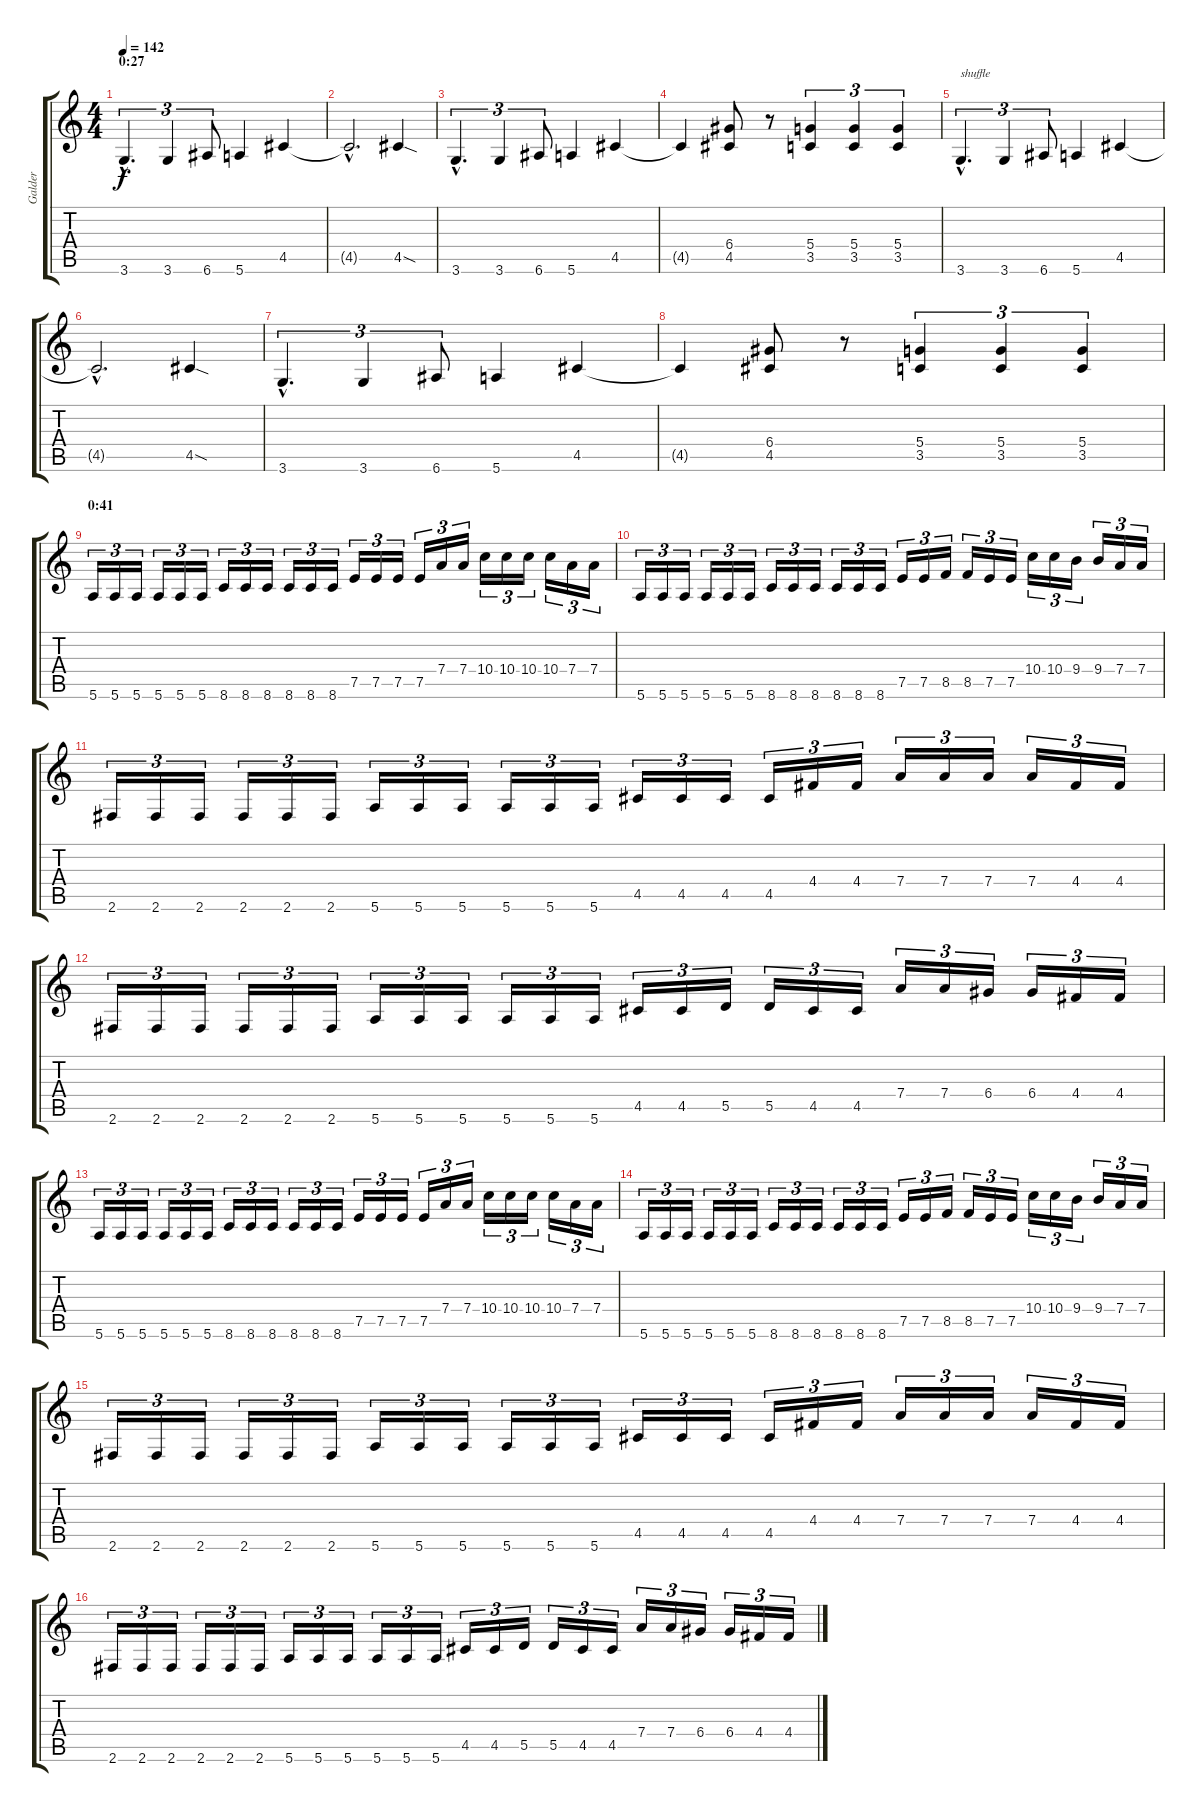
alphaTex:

\track ("Galder" "Galder") {instrument distortionguitar}
\staff {score tabs}
\tuning (E4 B3 G3 D3 A2 E2) {hide}
\ts (4 4)
\section ("" "0:27")
\tempo 142
\clef g2
\ks c
3.6{hac}.4{d tu (3 2) dy f} 3.6.4{tu (3 2)} 6.6.8{tu (3 2)} 5.6.4 4.5.4 |
4.5{hac t}.2{d} 4.5{sod}.4 |
3.6{hac}.4{d tu (3 2)} 3.6.4{tu (3 2)} 6.6.8{tu (3 2)} 5.6.4 4.5.4 |
4.5{t}.4 (6.4 4.5).8 r.8 (5.4 3.5).4{tu (3 2)} (5.4 3.5).4{tu (3 2)} (5.4 3.5).4{tu (3 2)} |
3.6{hac}.4{d tu (3 2) txt "shuffle"} 3.6.4{tu (3 2)} 6.6.8{tu (3 2)} 5.6.4 4.5.4 |
4.5{hac t}.2{d} 4.5{sod}.4 |
3.6{hac}.4{d tu (3 2)} 3.6.4{tu (3 2)} 6.6.8{tu (3 2)} 5.6.4 4.5.4 |
4.5{t}.4 (6.4 4.5).8 r.8 (5.4 3.5).4{tu (3 2)} (5.4 3.5).4{tu (3 2)} (5.4 3.5).4{tu (3 2)} |
\section ("" "0:41")
5.6.16{tu (3 2)} 5.6.16{tu (3 2)} 5.6.16{tu (3 2)} 5.6.16{tu (3 2)} 5.6.16{tu (3 2)} 5.6.16{tu (3 2)} 8.6.16{tu (3 2)} 8.6.16{tu (3 2)} 8.6.16{tu (3 2)} 8.6.16{tu (3 2)} 8.6.16{tu (3 2)} 8.6.16{tu (3 2)} 7.5.16{tu (3 2)} 7.5.16{tu (3 2)} 7.5.16{tu (3 2)} 7.5.16{tu (3 2)} 7.4.16{tu (3 2)} 7.4.16{tu (3 2)} 10.4.16{tu (3 2)} 10.4.16{tu (3 2)} 10.4.16{tu (3 2)} 10.4.16{tu (3 2)} 7.4.16{tu (3 2)} 7.4.16{tu (3 2)} |
5.6.16{tu (3 2)} 5.6.16{tu (3 2)} 5.6.16{tu (3 2)} 5.6.16{tu (3 2)} 5.6.16{tu (3 2)} 5.6.16{tu (3 2)} 8.6.16{tu (3 2)} 8.6.16{tu (3 2)} 8.6.16{tu (3 2)} 8.6.16{tu (3 2)} 8.6.16{tu (3 2)} 8.6.16{tu (3 2)} 7.5.16{tu (3 2)} 7.5.16{tu (3 2)} 8.5.16{tu (3 2)} 8.5.16{tu (3 2)} 7.5.16{tu (3 2)} 7.5.16{tu (3 2)} 10.4.16{tu (3 2)} 10.4.16{tu (3 2)} 9.4.16{tu (3 2)} 9.4.16{tu (3 2)} 7.4.16{tu (3 2)} 7.4.16{tu (3 2)} |
2.6.16{tu (3 2)} 2.6.16{tu (3 2)} 2.6.16{tu (3 2)} 2.6.16{tu (3 2)} 2.6.16{tu (3 2)} 2.6.16{tu (3 2)} 5.6.16{tu (3 2)} 5.6.16{tu (3 2)} 5.6.16{tu (3 2)} 5.6.16{tu (3 2)} 5.6.16{tu (3 2)} 5.6.16{tu (3 2)} 4.5.16{tu (3 2)} 4.5.16{tu (3 2)} 4.5.16{tu (3 2)} 4.5.16{tu (3 2)} 4.4.16{tu (3 2)} 4.4.16{tu (3 2)} 7.4.16{tu (3 2)} 7.4.16{tu (3 2)} 7.4.16{tu (3 2)} 7.4.16{tu (3 2)} 4.4.16{tu (3 2)} 4.4.16{tu (3 2)} |
2.6.16{tu (3 2)} 2.6.16{tu (3 2)} 2.6.16{tu (3 2)} 2.6.16{tu (3 2)} 2.6.16{tu (3 2)} 2.6.16{tu (3 2)} 5.6.16{tu (3 2)} 5.6.16{tu (3 2)} 5.6.16{tu (3 2)} 5.6.16{tu (3 2)} 5.6.16{tu (3 2)} 5.6.16{tu (3 2)} 4.5.16{tu (3 2)} 4.5.16{tu (3 2)} 5.5.16{tu (3 2)} 5.5.16{tu (3 2)} 4.5.16{tu (3 2)} 4.5.16{tu (3 2)} 7.4.16{tu (3 2)} 7.4.16{tu (3 2)} 6.4.16{tu (3 2)} 6.4.16{tu (3 2)} 4.4.16{tu (3 2)} 4.4.16{tu (3 2)} |
5.6.16{tu (3 2)} 5.6.16{tu (3 2)} 5.6.16{tu (3 2)} 5.6.16{tu (3 2)} 5.6.16{tu (3 2)} 5.6.16{tu (3 2)} 8.6.16{tu (3 2)} 8.6.16{tu (3 2)} 8.6.16{tu (3 2)} 8.6.16{tu (3 2)} 8.6.16{tu (3 2)} 8.6.16{tu (3 2)} 7.5.16{tu (3 2)} 7.5.16{tu (3 2)} 7.5.16{tu (3 2)} 7.5.16{tu (3 2)} 7.4.16{tu (3 2)} 7.4.16{tu (3 2)} 10.4.16{tu (3 2)} 10.4.16{tu (3 2)} 10.4.16{tu (3 2)} 10.4.16{tu (3 2)} 7.4.16{tu (3 2)} 7.4.16{tu (3 2)} |
5.6.16{tu (3 2)} 5.6.16{tu (3 2)} 5.6.16{tu (3 2)} 5.6.16{tu (3 2)} 5.6.16{tu (3 2)} 5.6.16{tu (3 2)} 8.6.16{tu (3 2)} 8.6.16{tu (3 2)} 8.6.16{tu (3 2)} 8.6.16{tu (3 2)} 8.6.16{tu (3 2)} 8.6.16{tu (3 2)} 7.5.16{tu (3 2)} 7.5.16{tu (3 2)} 8.5.16{tu (3 2)} 8.5.16{tu (3 2)} 7.5.16{tu (3 2)} 7.5.16{tu (3 2)} 10.4.16{tu (3 2)} 10.4.16{tu (3 2)} 9.4.16{tu (3 2)} 9.4.16{tu (3 2)} 7.4.16{tu (3 2)} 7.4.16{tu (3 2)} |
2.6.16{tu (3 2)} 2.6.16{tu (3 2)} 2.6.16{tu (3 2)} 2.6.16{tu (3 2)} 2.6.16{tu (3 2)} 2.6.16{tu (3 2)} 5.6.16{tu (3 2)} 5.6.16{tu (3 2)} 5.6.16{tu (3 2)} 5.6.16{tu (3 2)} 5.6.16{tu (3 2)} 5.6.16{tu (3 2)} 4.5.16{tu (3 2)} 4.5.16{tu (3 2)} 4.5.16{tu (3 2)} 4.5.16{tu (3 2)} 4.4.16{tu (3 2)} 4.4.16{tu (3 2)} 7.4.16{tu (3 2)} 7.4.16{tu (3 2)} 7.4.16{tu (3 2)} 7.4.16{tu (3 2)} 4.4.16{tu (3 2)} 4.4.16{tu (3 2)} |
2.6.16{tu (3 2)} 2.6.16{tu (3 2)} 2.6.16{tu (3 2)} 2.6.16{tu (3 2)} 2.6.16{tu (3 2)} 2.6.16{tu (3 2)} 5.6.16{tu (3 2)} 5.6.16{tu (3 2)} 5.6.16{tu (3 2)} 5.6.16{tu (3 2)} 5.6.16{tu (3 2)} 5.6.16{tu (3 2)} 4.5.16{tu (3 2)} 4.5.16{tu (3 2)} 5.5.16{tu (3 2)} 5.5.16{tu (3 2)} 4.5.16{tu (3 2)} 4.5.16{tu (3 2)} 7.4.16{tu (3 2)} 7.4.16{tu (3 2)} 6.4.16{tu (3 2)} 6.4.16{tu (3 2)} 4.4.16{tu (3 2)} 4.4.16{tu (3 2)}
